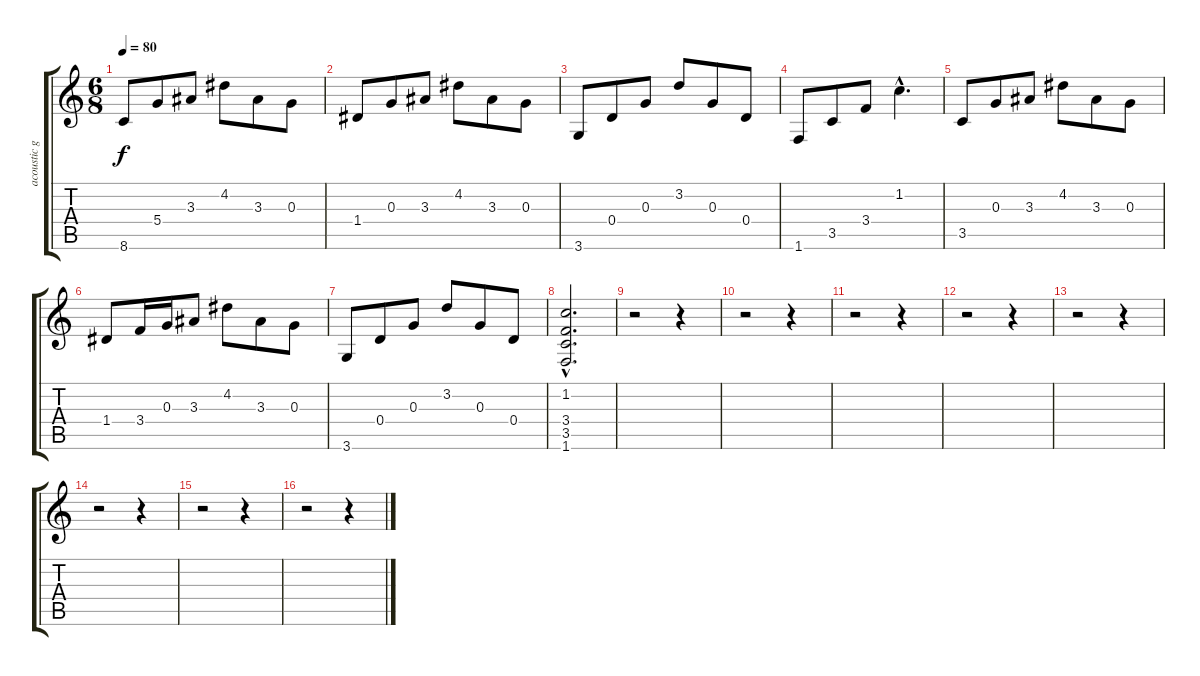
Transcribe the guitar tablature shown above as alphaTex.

\track ("acoustic guitar" "acoustic g") {instrument acousticguitarsteel}
\staff {score tabs}
\tuning (E4 B3 G3 D3 A2 E2) {hide}
\ts (6 8)
\tempo 80
\clef g2
\ks c
8.6.8{dy f} 5.4.8 3.3.8 4.2.8 3.3.8 0.3.8 |
1.4.8 0.3.8 3.3.8 4.2.8 3.3.8 0.3.8 |
3.6.8 0.4.8 0.3.8 3.2.8 0.3.8 0.4.8 |
1.6.8 3.5.8 3.4.8 1.2{hac}.4{d} |
3.5.8 0.3.8 3.3.8 4.2.8 3.3.8 0.3.8 |
1.4.8 3.4.16 0.3.16 3.3.8 4.2.8 3.3.8 0.3.8 |
3.6.8 0.4.8 0.3.8 3.2.8 0.3.8 0.4.8 |
(1.2{hac} 3.4{hac} 3.5{hac} 1.6{hac}).2{d} |
r.2 r.4 |
r.2 r.4 |
r.2 r.4 |
r.2 r.4 |
r.2 r.4 |
r.2 r.4 |
r.2 r.4 |
r.2 r.4
